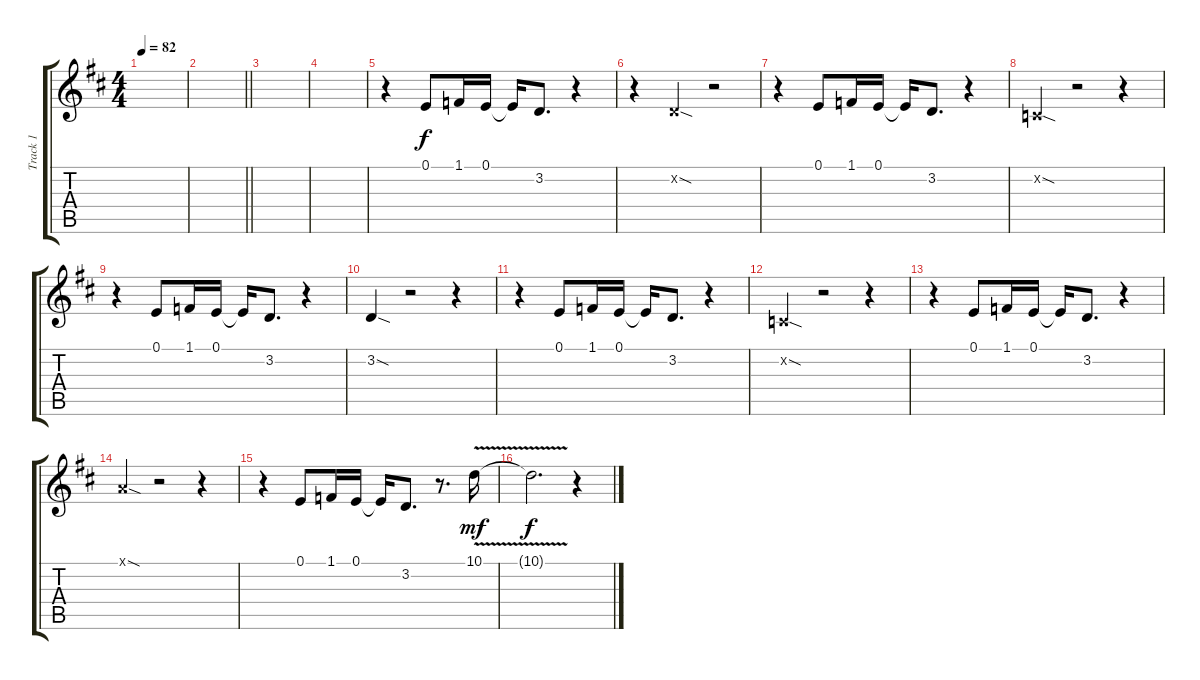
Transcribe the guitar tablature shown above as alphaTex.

\track ("Track 1" "Track 1") {instrument tenorsax}
\staff {score tabs}
\tuning (E4 B3 G3 D3 A2 E2) {hide}
\ts (4 4)
\tempo 82
\clef g2
\ks d
|
\barLineRight lightlight
|
|
|
r.4 0.1.8 1.1.16 0.1.16 0.1{t}.16 3.2.8{d} r.4 |
r.4 3.2{sod x}.4 r.2 |
r.4 0.1.8 1.1.16 0.1.16 0.1{t}.16 3.2.8{d} r.4 |
1.2{sod x}.4 r.2 r.4 |
r.4 0.1.8 1.1.16 0.1.16 0.1{t}.16 3.2.8{d} r.4 |
3.2{sod}.4 r.2 r.4 |
r.4 0.1.8 1.1.16 0.1.16 0.1{t}.16 3.2.8{d} r.4 |
1.2{sod x}.4 r.2 r.4 |
r.4 0.1.8 1.1.16 0.1.16 0.1{t}.16 3.2.8{d} r.4 |
5.1{sod x}.4 r.2 r.4 |
r.4 0.1.8 1.1.16 0.1.16 0.1{t}.16 3.2.8{d} r.8{d} 10.1{v}.16{dy mf} |
10.1{t}.2{d dy f} r.4
